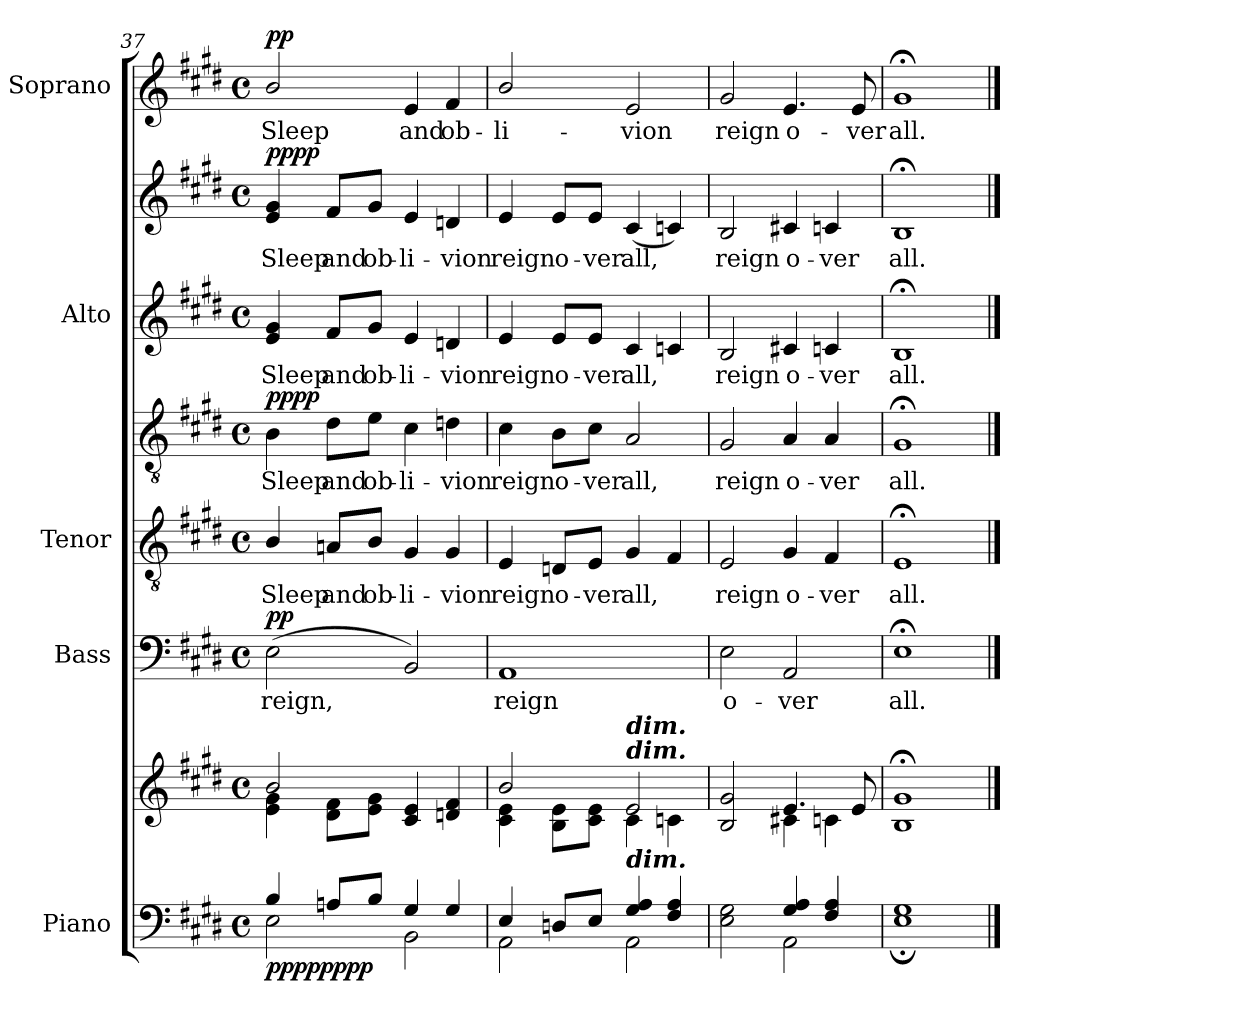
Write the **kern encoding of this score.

**kern	**kern	**dynam	**kern	**text	**dynam	**kern	**text	**kern	**text	**dynam	**kern	**text	**kern	**text	**dynam	**kern	**text	**dynam
*part5	*part5	*part5	*part4	*part4	*part4	*part3	*part3	*part3	*part3	*part3	*part2	*part2	*part2	*part2	*part2	*part1	*part1	*part1
*staff8	*staff7	*staff7/8	*staff6	*staff6	*staff6	*staff5	*staff5	*staff4	*staff4	*staff4/5	*staff3	*staff3	*staff2	*staff2	*staff2/3	*staff1	*staff1	*staff1
*I"Piano	*	*	*I"Bass	*	*	*I"Tenor	*	*	*	*	*I"Alto	*	*	*	*	*I"Soprano	*	*
*	*	*	*I'B	*	*	*I'T	*	*	*	*	*I'A	*	*	*	*	*I'S	*	*
!!LO:LB:g=z
*clefF4	*clefG2	*	*clefF4	*	*	*clefGv2	*	*clefGv2	*	*	*clefG2	*	*clefG2	*	*	*clefG2	*	*
*k[f#c#g#d#]	*k[f#c#g#d#]	*	*k[f#c#g#d#]	*	*	*k[f#c#g#d#]	*	*k[f#c#g#d#]	*	*	*k[f#c#g#d#]	*	*k[f#c#g#d#]	*	*	*k[f#c#g#d#]	*	*
*E:	*E:	*	*E:	*	*	*E:	*	*E:	*	*	*E:	*	*E:	*	*	*E:	*	*
*M4/4	*M4/4	*	*M4/4	*	*	*M4/4	*	*M4/4	*	*	*M4/4	*	*M4/4	*	*	*M4/4	*	*
*met(c)	*met(c)	*	*met(c)	*	*	*met(c)	*	*met(c)	*	*	*met(c)	*	*met(c)	*	*	*met(c)	*	*
=37	=37	=37	=37	=37	=37	=37	=37	=37	=37	=37	=37	=37	=37	=37	=37	=37	=37	=37
*^	*^	*	*	*	*	*	*	*	*	*	*	*	*	*	*	*	*	*
!	!	!	!	!LO:DY:b=2	!	!LO:LY:b	!	!	!LO:LY:b	!	!LO:LY:b	!	!	!LO:LY:b	!	!LO:LY:b	!	!	!LO:LY:b	!
!	!	!	!	!LO:DY:n=1:b=2	!	!	!	!	!	!	!	!	!	!	!	!	!	!	!	!
!	!	!	!	!LO:DY:n=2:b	!	!	!	!	!	!	!	!	!	!	!	!	!	!	!	!
!	!	!	!	!LO:DY:n=3:b	!	!	!LO:DY:b	!	!	!	!	!LO:DY:b=2	!	!	!	!	!	!	!	!
!	!	!	!	!	!	!	!	!	!	!	!	!LO:DY:n=1:b	!	!	!	!	!LO:DY:b=2	!	!	!
!	!	!	!	!	!	!	!	!	!	!	!	!	!	!	!	!	!LO:DY:n=1:b	!	!	!LO:DY:b
4B/	2E\	2b/	4e\ 4g#\	pp pp pp pp	(<2E	reign,	pp	4B/	Sleep	4B	Sleep	pp pp	4e 4g#	Sleep	4e 4g#	Sleep	pp pp	2b/	Sleep	pp
!	!	!	!	!	!	!	!	!	!LO:LY:b	!	!LO:LY:b	!	!	!LO:LY:b	!	!LO:LY:b	!	!	!	!
8An/L	.	.	8d#\ 8f#\L	.	.	.	.	8An/L	and	8d#\L	and	.	8f#/L	and	8f#/L	and	.	.	.	.
!	!	!	!	!	!	!	!	!	!LO:LY:b	!	!LO:LY:b	!	!	!LO:LY:b	!	!LO:LY:b	!	!	!	!
8B/J	.	.	8e\ 8g#\J	.	.	.	.	8B/J	ob-	8e\J	ob-	.	8g#/J	ob-	8g#/J	ob-	.	.	.	.
!	!	!	!	!	!	!	!	!	!LO:LY:b	!	!LO:LY:b	!	!	!LO:LY:b	!	!LO:LY:b	!	!	!LO:LY:b	!
4G#/	2BB\	4c#/ 4e/	2ryy	.	2BB)	.	.	4G#	-li-	4c#	-li-	.	4e	-li-	4e	-li-	.	4e	and	.
!	!	!	!	!	!	!	!	!	!LO:LY:b	!	!LO:LY:b	!	!	!LO:LY:b	!	!LO:LY:b	!	!	!LO:LY:b	!
4G#/	.	4dn/ 4f#/	.	.	.	.	.	4G#	-vion	4dn	-vion	.	4dn	-vion	4dn	-vion	.	4f#	ob-	.
=38	=38	=38	=38	=38	=38	=38	=38	=38	=38	=38	=38	=38	=38	=38	=38	=38	=38	=38	=38	=38
!	!	!	!	!	!	!LO:LY:b	!	!	!LO:LY:b	!	!LO:LY:b	!	!	!LO:LY:b	!	!LO:LY:b	!	!	!LO:LY:b	!
4E/	2AA\	2b/	4c#\ 4e\	.	1AA	reign	.	4E	reign	4c#	reign	.	4e	reign	4e	reign	.	2b/	-li-	.
!	!	!	!	!	!	!	!	!	!LO:LY:b	!	!LO:LY:b	!	!	!LO:LY:b	!	!LO:LY:b	!	!	!	!
8Dn/L	.	.	8B\ 8e\L	.	.	.	.	8Dn/L	o-	8B\L	o-	.	8e/L	o-	8e/L	o-	.	.	.	.
!	!	!	!	!	!	!	!	!	!LO:LY:b	!	!LO:LY:b	!	!	!LO:LY:b	!	!LO:LY:b	!	!	!	!
8E/J	.	.	8c#\ 8e\J	.	.	.	.	8E/J	-ver	8c#\J	-ver	.	8e/J	-ver	8e/J	-ver	.	.	.	.
!	!	!LO:TX:a:Bi:t=dim.	!	!	!	!	!	!	!	!	!	!	!	!	!	!	!	!	!	!
!	!	!LO:TX:a:Bi:t=dim.	!	!	!	!	!	!	!	!	!	!	!	!	!	!	!	!	!	!
!LO:TX:a:Bi:t=dim.	!	!	!	!	!	!	!	!	!	!	!	!	!	!	!	!	!	!	!	!
!	!	!	!	!	!	!	!	!	!LO:LY:b	!	!LO:LY:b	!	!	!LO:LY:b	!	!LO:LY:b	!	!	!LO:LY:b	!
4G#/ 4A/	2AA\	2e/	4c#\	.	.	.	.	4G#	all,	2A	all,	.	4c#	all,	(<4c#	all,	.	2e	-vion	.
4F#/ 4A/	.	.	4cn\	.	.	.	.	4F#	.	.	.	.	4cn	.	4cn)	.	.	.	.	.
=39	=39	=39	=39	=39	=39	=39	=39	=39	=39	=39	=39	=39	=39	=39	=39	=39	=39	=39	=39	=39
!	!	!	!	!	!	!LO:LY:b	!	!	!LO:LY:b	!	!LO:LY:b	!	!	!LO:LY:b	!	!LO:LY:b	!	!	!LO:LY:b	!
2ryy	2E\ 2G#\	2B/ 2g#/	2ryy	.	2E	o-	.	2E	reign	2G#	reign	.	2B	reign	2B	reign	.	2g#	reign	.
!	!	!	!	!	!	!LO:LY:b	!	!	!LO:LY:b	!	!LO:LY:b	!	!	!LO:LY:b	!	!LO:LY:b	!	!	!LO:LY:b	!
4G#/ 4A/	2AA\	4.e/	4c#X\	.	2AA	-ver	.	4G#	o-	4A	o-	.	4c#X	o-	4c#X	o-	.	4.e	o-	.
!	!	!	!	!	!	!	!	!	!LO:LY:b	!	!LO:LY:b	!	!	!LO:LY:b	!	!LO:LY:b	!	!	!	!
4F#/ 4A/	.	.	4cn\	.	.	.	.	4F#	-ver	4A	-ver	.	4cn	-ver	4cn	-ver	.	.	.	.
!	!	!	!	!	!	!	!	!	!	!	!	!	!	!	!	!	!	!	!LO:LY:b	!
.	.	8e/	.	.	.	.	.	.	.	.	.	.	.	.	.	.	.	8e	-ver	.
=40	=40	=40	=40	=40	=40	=40	=40	=40	=40	=40	=40	=40	=40	=40	=40	=40	=40	=40	=40	=40
!	!	!	!	!	!	!LO:LY:b	!	!	!LO:LY:b	!	!LO:LY:b	!	!	!LO:LY:b	!	!LO:LY:b	!	!	!LO:LY:b	!
1ryy	1E\;< 1G#\;<	1B/;< 1g#/;<	1ryy	.	1E;<	all.	.	1E;<	all.	1G#;<	all.	.	1B;<	all.	1B;<	all.	.	1g#;<	all.	.
*v	*v	*	*	*	*	*	*	*	*	*	*	*	*	*	*	*	*	*	*	*
*	*v	*v	*	*	*	*	*	*	*	*	*	*	*	*	*	*	*	*	*
==	==	==	==	==	==	==	==	==	==	==	==	==	==	==	==	==	==	==
*-	*-	*-	*-	*-	*-	*-	*-	*-	*-	*-	*-	*-	*-	*-	*-	*-	*-	*-
